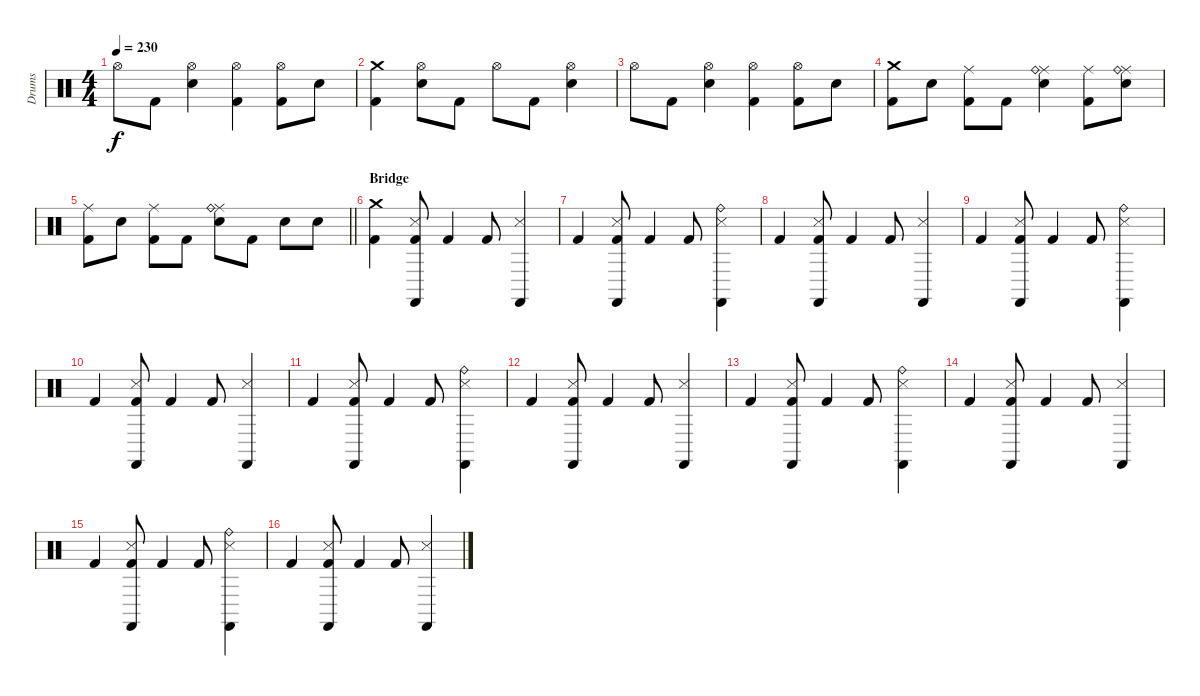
\track ("Drums" "Drums") {instrument percussion}
\staff {score}
\articulation defaults
\ts (4 4)
\tempo 230
\clef neutral
\ks c "Hi-Hat (open)".8{dy f} "Kick (hit) 2".8
("Hi-Hat (open)" "Electric Snare (hit)").4 ("Hi-Hat (open)" "Kick (hit) 2").4 ("Hi-Hat (open)" "Kick (hit) 2").8 "Electric Snare (hit)".8 |
("Crash medium (hit)" "Kick (hit) 2").4 ("Hi-Hat (open)" "Electric Snare (hit)").8 "Kick (hit) 2".8 "Hi-Hat (open)".8 "Kick (hit) 2".8 ("Hi-Hat (open)" "Electric Snare (hit)").4 |
"Hi-Hat (open)".8 "Kick (hit) 2".8 ("Hi-Hat (open)" "Electric Snare (hit)").4 ("Hi-Hat (open)" "Kick (hit) 2").4 ("Hi-Hat (open)" "Kick (hit) 2").8 "Electric Snare (hit)".8 |
("Crash medium (hit)" "Kick (hit) 2").8 "Electric Snare (hit)".8 ("Ride (middle)" "Kick (hit) 2").8 "Kick (hit) 2".8 ("Ride (middle)" "Ride (bell)" "Electric Snare (hit)").4 ("Ride (middle)" "Kick (hit) 2").8 ("Ride (middle)" "Ride (bell)" "Electric Snare (hit)").8 |
\barLineRight lightlight
("Ride (middle)" "Kick (hit) 2").8 "Electric Snare (hit)".8 ("Ride (middle)" "Kick (hit) 2").8 "Kick (hit) 2".8 ("Ride (middle)" "Ride (bell)" "Electric Snare (hit)").8 "Kick (hit) 2".8 "Electric Snare (hit)".8 "Electric Snare (hit)".8 |
\section ("" "Bridge")
("Crash medium (hit)" "Kick (hit) 2").4{volume 9} ("Castanets (hit)" "Metronome (hit)" "Kick (hit) 2").8 "Kick (hit) 2".4 "Kick (hit) 2".8 ("Castanets (hit)" "Metronome (hit)").4 |
"Kick (hit) 2".4 ("Castanets (hit)" "Metronome (hit)" "Kick (hit) 2").8 "Kick (hit) 2".4 "Kick (hit) 2".8 ("Ride (bell)" "Castanets (hit)" "Metronome (hit)").4 |
"Kick (hit) 2".4 ("Castanets (hit)" "Metronome (hit)" "Kick (hit) 2").8 "Kick (hit) 2".4 "Kick (hit) 2".8 ("Castanets (hit)" "Metronome (hit)").4 |
"Kick (hit) 2".4 ("Castanets (hit)" "Metronome (hit)" "Kick (hit) 2").8 "Kick (hit) 2".4 "Kick (hit) 2".8 ("Ride (bell)" "Castanets (hit)" "Metronome (hit)").4 |
"Kick (hit) 2".4 ("Castanets (hit)" "Metronome (hit)" "Kick (hit) 2").8 "Kick (hit) 2".4 "Kick (hit) 2".8 ("Castanets (hit)" "Metronome (hit)").4 |
"Kick (hit) 2".4 ("Castanets (hit)" "Metronome (hit)" "Kick (hit) 2").8 "Kick (hit) 2".4 "Kick (hit) 2".8 ("Ride (bell)" "Castanets (hit)" "Metronome (hit)").4 |
"Kick (hit) 2".4 ("Castanets (hit)" "Metronome (hit)" "Kick (hit) 2").8 "Kick (hit) 2".4 "Kick (hit) 2".8 ("Castanets (hit)" "Metronome (hit)").4 |
"Kick (hit) 2".4 ("Castanets (hit)" "Metronome (hit)" "Kick (hit) 2").8 "Kick (hit) 2".4 "Kick (hit) 2".8 ("Ride (bell)" "Castanets (hit)" "Metronome (hit)").4 |
"Kick (hit) 2".4 ("Castanets (hit)" "Metronome (hit)" "Kick (hit) 2").8 "Kick (hit) 2".4 "Kick (hit) 2".8 ("Castanets (hit)" "Metronome (hit)").4 |
"Kick (hit) 2".4 ("Castanets (hit)" "Metronome (hit)" "Kick (hit) 2").8 "Kick (hit) 2".4 "Kick (hit) 2".8 ("Ride (bell)" "Castanets (hit)" "Metronome (hit)").4 |
"Kick (hit) 2".4 ("Castanets (hit)" "Metronome (hit)" "Kick (hit) 2").8 "Kick (hit) 2".4 "Kick (hit) 2".8 ("Castanets (hit)" "Metronome (hit)").4
